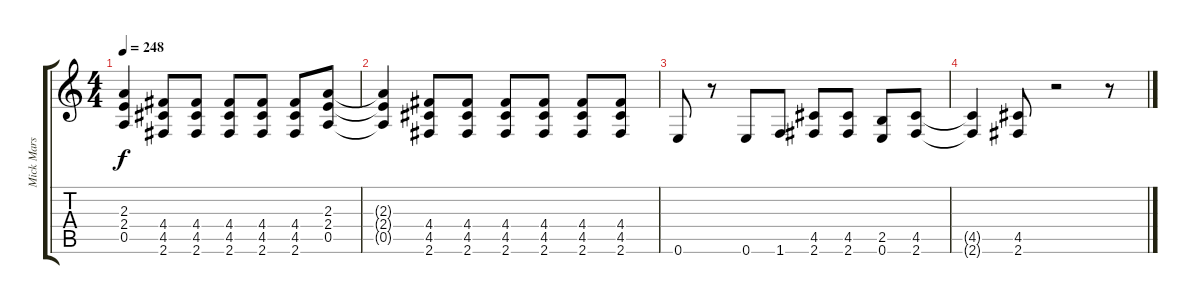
\track ("Mick Mars" "Mick Mars") {instrument distortionguitar}
\staff {score tabs}
\tuning (E4 B3 G3 D3 A2 E2) {hide}
\ts (4 4)
\tempo 248
\clef g2
\ks c
(2.3{t} 2.4{t} 0.5{t}).4{dy f} (4.4 4.5 2.6).8 (4.4 4.5 2.6).8 (4.4 4.5 2.6).8 (4.4 4.5 2.6).8 (4.4 4.5 2.6).8 (2.3 2.4 0.5).8 |
(2.3{t} 2.4{t} 0.5{t}).4 (4.4 4.5 2.6).8 (4.4 4.5 2.6).8 (4.4 4.5 2.6).8 (4.4 4.5 2.6).8 (4.4 4.5 2.6).8 (4.4 4.5 2.6).8 |
0.6.8 r.8 0.6.8 1.6.8 (4.5 2.6).8 (4.5 2.6).8 (2.5 0.6).8 (4.5 2.6).8 |
(4.5{t} 2.6{t}).4 (4.5 2.6).8 r.2 r.8
